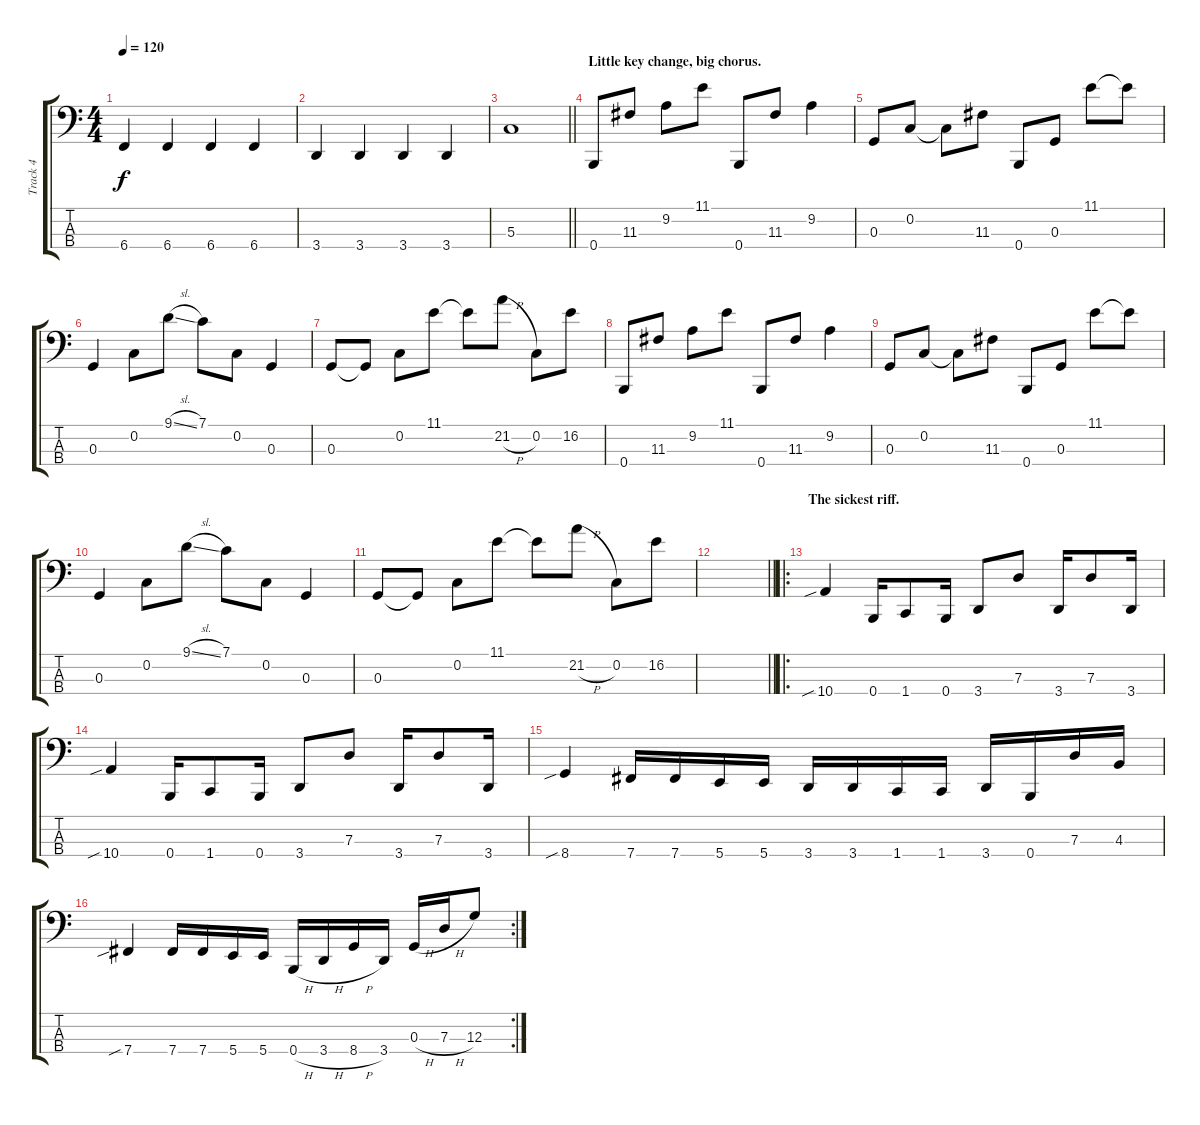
\track ("Track 4" "Track 4") {instrument electricbassfinger}
\staff {score tabs}
\tuning (F2 C2 G1 B0) {hide}
\ts (4 4)
\tempo 120
\clef f4
\ks c
6.4.4{dy f} 6.4.4 6.4.4 6.4.4 |
3.4.4 3.4.4 3.4.4 3.4.4 |
\barLineRight lightlight
5.3.1 |
\section ("" "Little key change, big chorus.")
0.4.8 11.3.8 9.2.8 11.1.8 0.4.8 11.3.8 9.2.4 |
0.3.8 0.2.8 0.2{t}.8 11.3.8 0.4.8 0.3.8 11.1.8 11.1{t}.8 |
0.3.4 0.2.8 9.1{sl}.8 7.1.8 0.2.8 0.3.4 |
0.3.8 0.3{t}.8 0.2.8 11.1.8 11.1{t}.8 21.2{h}.8 0.2.8 16.2.8 |
0.4.8 11.3.8 9.2.8 11.1.8 0.4.8 11.3.8 9.2.4 |
0.3.8 0.2.8 0.2{t}.8 11.3.8 0.4.8 0.3.8 11.1.8 11.1{t}.8 |
0.3.4 0.2.8 9.1{sl}.8 7.1.8 0.2.8 0.3.4 |
0.3.8 0.3{t}.8 0.2.8 11.1.8 11.1{t}.8 21.2{h}.8 0.2.8 16.2.8 |
\barLineRight lightlight
|
\ro
\section ("" "The sickest riff.")
10.4{sib}.4 0.4.16 1.4.8 0.4.16 3.4.8 7.3.8 3.4.16 7.3.8 3.4.16 |
10.4{sib}.4 0.4.16 1.4.8 0.4.16 3.4.8 7.3.8 3.4.16 7.3.8 3.4.16 |
8.4{sib}.4 7.4.16 7.4.16 5.4.16 5.4.16 3.4.16 3.4.16 1.4.16 1.4.16 3.4.16 0.4.16 7.3.16 4.3.16 |
\rc 2
7.4{sib}.4 7.4.16 7.4.16 5.4.16 5.4.16 0.4{h}.16 3.4{h}.16 8.4{h}.16 3.4.16 0.3{h}.16 7.3{h}.16 12.3.8
